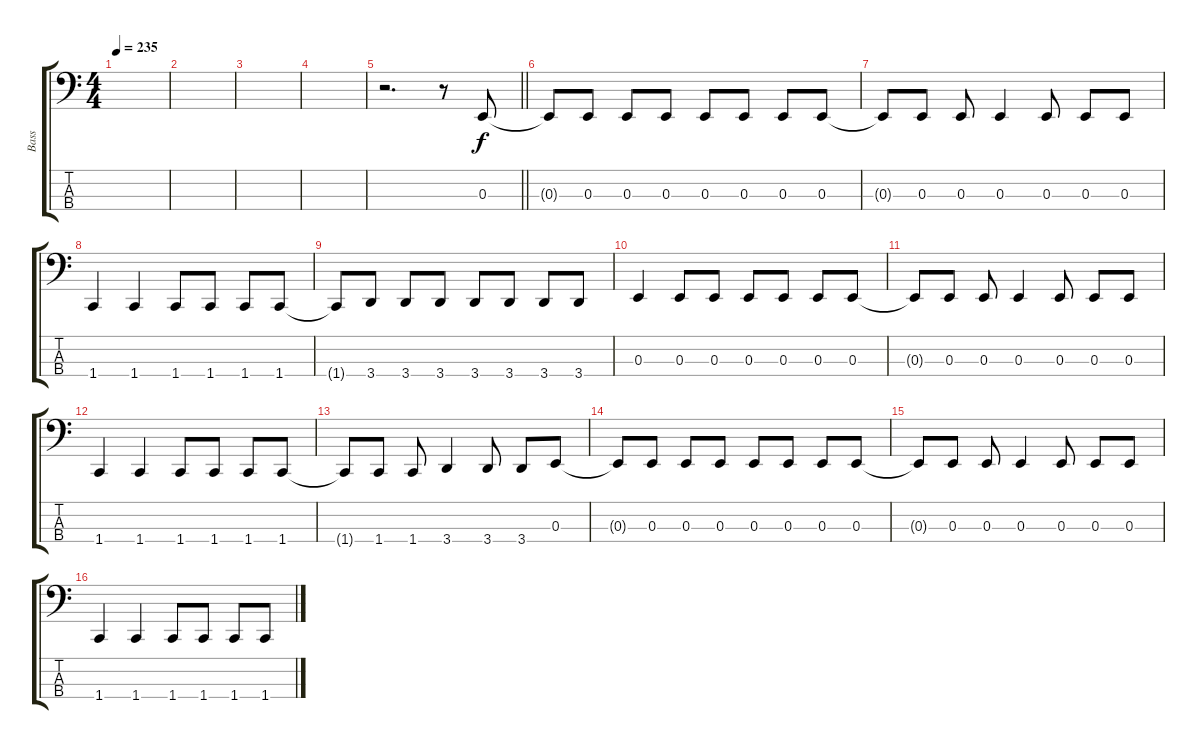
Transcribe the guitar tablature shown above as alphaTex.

\track ("Bass" "Bass") {instrument electricbassfinger}
\staff {score tabs}
\tuning (D2 A1 E1 B0) {hide}
\ts (4 4)
\tempo 235
\clef f4
\ks c
|
|
|
|
\barLineRight lightlight
r.2{d} r.8 0.3.8 |
\section ("" "")
0.3{t}.8 0.3.8 0.3.8 0.3.8 0.3.8 0.3.8 0.3.8 0.3.8 |
0.3{t}.8 0.3.8 0.3.8 0.3.4 0.3.8 0.3.8 0.3.8 |
1.4.4 1.4.4 1.4.8 1.4.8 1.4.8 1.4.8 |
1.4{t}.8 3.4.8 3.4.8 3.4.8 3.4.8 3.4.8 3.4.8 3.4.8 |
0.3.4 0.3.8 0.3.8 0.3.8 0.3.8 0.3.8 0.3.8 |
0.3{t}.8 0.3.8 0.3.8 0.3.4 0.3.8 0.3.8 0.3.8 |
1.4.4 1.4.4 1.4.8 1.4.8 1.4.8 1.4.8 |
1.4{t}.8 1.4.8 1.4.8 3.4.4 3.4.8 3.4.8 0.3.8 |
0.3{t}.8 0.3.8 0.3.8 0.3.8 0.3.8 0.3.8 0.3.8 0.3.8 |
0.3{t}.8 0.3.8 0.3.8 0.3.4 0.3.8 0.3.8 0.3.8 |
1.4.4 1.4.4 1.4.8 1.4.8 1.4.8 1.4.8
